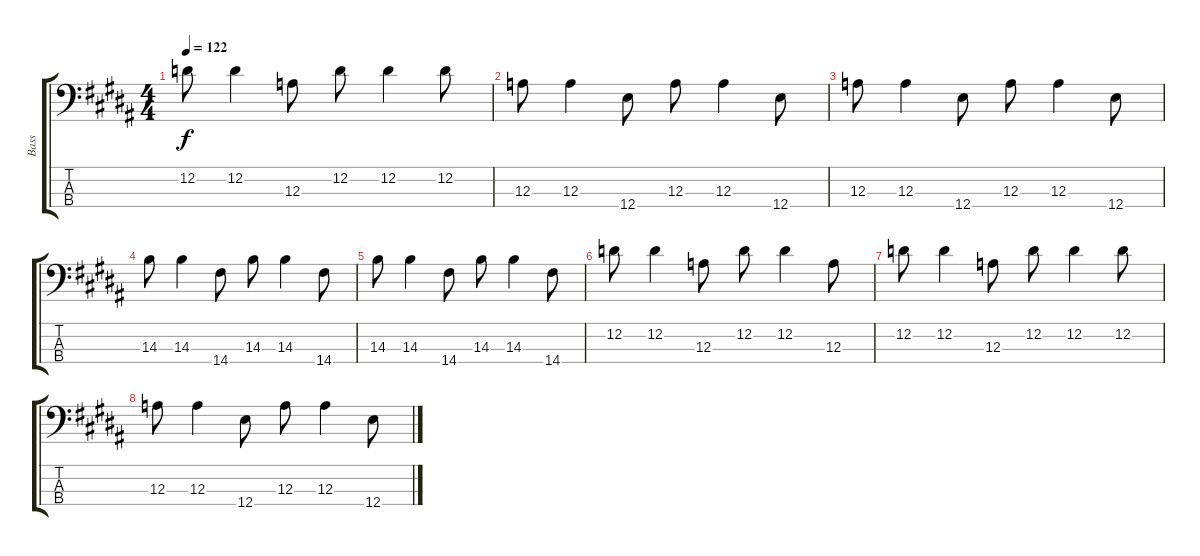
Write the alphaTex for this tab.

\track ("Bass" "Bass") {instrument electricbassfinger}
\staff {score tabs}
\tuning (G2 D2 A1 E1) {hide}
\ts (4 4)
\tempo 122
\clef f4
\ks b
12.2.8{dy f} 12.2.4 12.3.8 12.2.8 12.2.4 12.2.8 |
12.3.8 12.3.4 12.4.8 12.3.8 12.3.4 12.4.8 |
12.3.8 12.3.4 12.4.8 12.3.8 12.3.4 12.4.8 |
14.3.8 14.3.4 14.4.8 14.3.8 14.3.4 14.4.8 |
14.3.8 14.3.4 14.4.8 14.3.8 14.3.4 14.4.8 |
12.2.8 12.2.4 12.3.8 12.2.8 12.2.4 12.3.8 |
12.2.8 12.2.4 12.3.8 12.2.8 12.2.4 12.2.8 |
12.3.8 12.3.4 12.4.8 12.3.8 12.3.4 12.4.8
